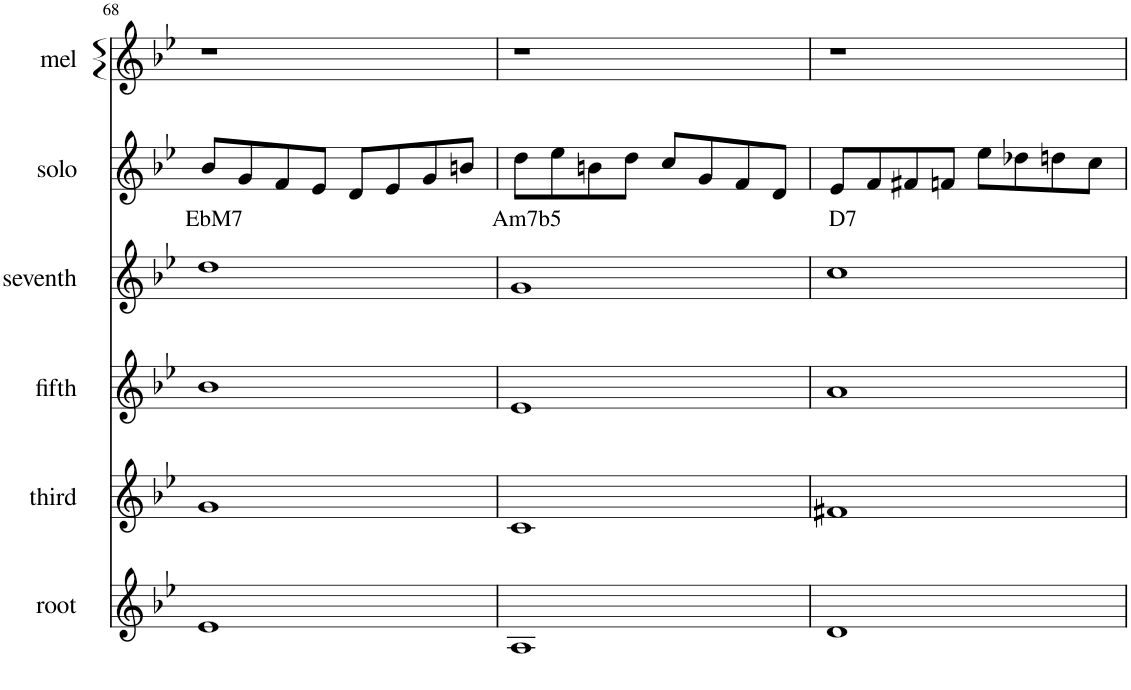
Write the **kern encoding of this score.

**kern	**kern	**kern	**kern	**kern	**text	**kern
*part6	*part5	*part4	*part3	*part2	*part2	*part1
*staff6	*staff5	*staff4	*staff3	*staff2	*staff2	*staff1
*I"root	*I"third	*I"fifth	*I"seventh	*I"solo	*	*I"mel
*I'root	*I'third	*I'fifth	*I'seventh	*I'solo	*	*I'mel
!!LO:PB:g=z
*clefG2	*clefG2	*clefG2	*clefG2	*clefG2	*	*clefG2
*k[b-e-]	*k[b-e-]	*k[b-e-]	*k[b-e-]	*k[b-e-]	*	*k[b-e-]
*M4/4	*M4/4	*M4/4	*M4/4	*M4/4	*	*M4/4
=68	=68	=68	=68	=68	=68	=68
!	!	!	!	!	!LO:LY:b	!
1e-	1g	1b-	1dd	8b-/L	EbM7	1r
.	.	.	.	8g/	.	.
.	.	.	.	8f/	.	.
.	.	.	.	8e-/J	.	.
.	.	.	.	8d/L	.	.
.	.	.	.	8e-/	.	.
.	.	.	.	8g/	.	.
.	.	.	.	8bn/J	.	.
=69	=69	=69	=69	=69	=69	=69
!	!	!	!	!	!LO:LY:b	!
1A	1c	1e-	1g	8dd\L	Am7b5	1r
.	.	.	.	8ee-\	.	.
.	.	.	.	8bn\	.	.
.	.	.	.	8dd\J	.	.
.	.	.	.	8cc/L	.	.
.	.	.	.	8g/	.	.
.	.	.	.	8f/	.	.
.	.	.	.	8d/J	.	.
=70	=70	=70	=70	=70	=70	=70
!	!	!	!	!	!LO:LY:b	!
1d	1f#X	1a	1cc	8e-/L	D7	1r
.	.	.	.	8f/	.	.
.	.	.	.	8f#X/	.	.
.	.	.	.	8fn/J	.	.
.	.	.	.	8ee-\L	.	.
.	.	.	.	8dd-X\	.	.
.	.	.	.	8ddn\	.	.
.	.	.	.	8cc\J	.	.
=	=	=	=	=	=	=
*-	*-	*-	*-	*-	*-	*-
